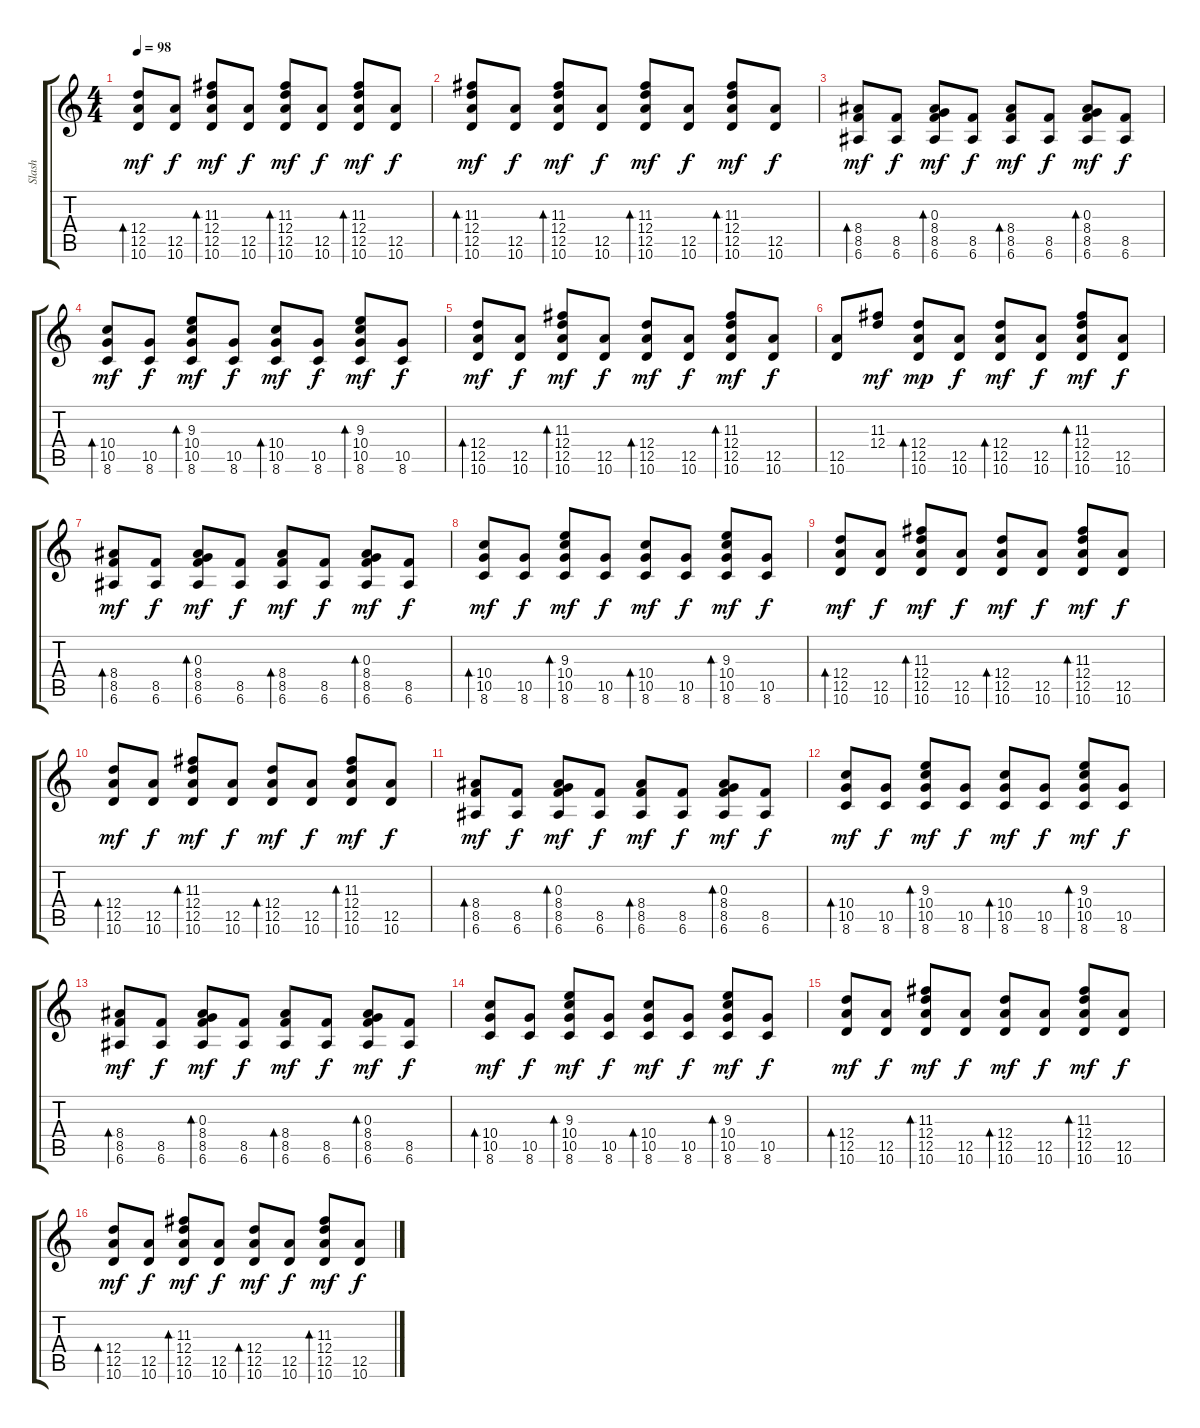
\track ("Slash" "Slash") {instrument acousticguitarsteel}
\staff {score tabs}
\tuning (E4 B3 G3 D3 A2 E2) {hide}
\ts (4 4)
\tempo 98
\clef g2
\ks c
(12.4 12.5 10.6).8{bd 60 dy mf instrument acousticguitarsteel} (12.5 10.6).8{dy f} (11.3 12.4 12.5 10.6).8{bd 60 dy mf} (12.5 10.6).8{dy f} (11.3 12.4 12.5 10.6).8{bd 60 dy mf} (12.5 10.6).8{dy f} (11.3 12.4 12.5 10.6).8{bd 60 dy mf} (12.5 10.6).8{dy f} |
(11.3 12.4 12.5 10.6).8{bd 60 dy mf} (12.5 10.6).8{dy f} (11.3 12.4 12.5 10.6).8{bd 60 dy mf} (12.5 10.6).8{dy f} (11.3 12.4 12.5 10.6).8{bd 60 dy mf} (12.5 10.6).8{dy f} (11.3 12.4 12.5 10.6).8{bd 60 dy mf} (12.5 10.6).8{dy f} |
(8.4 8.5 6.6).8{bd 60 dy mf} (8.5 6.6).8{dy f} (0.3 8.4 8.5 6.6).8{bd 60 dy mf} (8.5 6.6).8{dy f} (8.4 8.5 6.6).8{bd 60 dy mf} (8.5 6.6).8{dy f} (0.3 8.4 8.5 6.6).8{bd 60 dy mf} (8.5 6.6).8{dy f} |
(10.4 10.5 8.6).8{bd 60 dy mf} (10.5 8.6).8{dy f} (9.3 10.4 10.5 8.6).8{bd 60 dy mf} (10.5 8.6).8{dy f} (10.4 10.5 8.6).8{bd 60 dy mf} (10.5 8.6).8{dy f} (9.3 10.4 10.5 8.6).8{bd 60 dy mf} (10.5 8.6).8{dy f} |
(12.4 12.5 10.6).8{bd 60 dy mf} (12.5 10.6).8{dy f} (11.3 12.4 12.5 10.6).8{bd 60 dy mf} (12.5 10.6).8{dy f} (12.4 12.5 10.6).8{bd 60 dy mf} (12.5 10.6).8{dy f} (11.3 12.4 12.5 10.6).8{bd 60 dy mf} (12.5 10.6).8{dy f} |
(12.5 10.6).8 (11.3 12.4).8{dy mf} (12.4 12.5 10.6).8{bd 60 dy mp} (12.5 10.6).8{dy f} (12.4 12.5 10.6).8{bd 60 dy mf} (12.5 10.6).8{dy f} (11.3 12.4 12.5 10.6).8{bd 60 dy mf} (12.5 10.6).8{dy f} |
(8.4 8.5 6.6).8{bd 60 dy mf} (8.5 6.6).8{dy f} (0.3 8.4 8.5 6.6).8{bd 60 dy mf} (8.5 6.6).8{dy f} (8.4 8.5 6.6).8{bd 60 dy mf} (8.5 6.6).8{dy f} (0.3 8.4 8.5 6.6).8{bd 60 dy mf} (8.5 6.6).8{dy f} |
(10.4 10.5 8.6).8{bd 60 dy mf} (10.5 8.6).8{dy f} (9.3 10.4 10.5 8.6).8{bd 60 dy mf} (10.5 8.6).8{dy f} (10.4 10.5 8.6).8{bd 60 dy mf} (10.5 8.6).8{dy f} (9.3 10.4 10.5 8.6).8{bd 60 dy mf} (10.5 8.6).8{dy f} |
(12.4 12.5 10.6).8{bd 60 dy mf} (12.5 10.6).8{dy f} (11.3 12.4 12.5 10.6).8{bd 60 dy mf} (12.5 10.6).8{dy f} (12.4 12.5 10.6).8{bd 60 dy mf} (12.5 10.6).8{dy f} (11.3 12.4 12.5 10.6).8{bd 60 dy mf} (12.5 10.6).8{dy f} |
(12.4 12.5 10.6).8{bd 60 dy mf} (12.5 10.6).8{dy f} (11.3 12.4 12.5 10.6).8{bd 60 dy mf} (12.5 10.6).8{dy f} (12.4 12.5 10.6).8{bd 60 dy mf} (12.5 10.6).8{dy f} (11.3 12.4 12.5 10.6).8{bd 60 dy mf} (12.5 10.6).8{dy f} |
(8.4 8.5 6.6).8{bd 60 dy mf} (8.5 6.6).8{dy f} (0.3 8.4 8.5 6.6).8{bd 60 dy mf} (8.5 6.6).8{dy f} (8.4 8.5 6.6).8{bd 60 dy mf} (8.5 6.6).8{dy f} (0.3 8.4 8.5 6.6).8{bd 60 dy mf} (8.5 6.6).8{dy f} |
(10.4 10.5 8.6).8{bd 60 dy mf} (10.5 8.6).8{dy f} (9.3 10.4 10.5 8.6).8{bd 60 dy mf} (10.5 8.6).8{dy f} (10.4 10.5 8.6).8{bd 60 dy mf} (10.5 8.6).8{dy f} (9.3 10.4 10.5 8.6).8{bd 60 dy mf} (10.5 8.6).8{dy f} |
(8.4 8.5 6.6).8{bd 60 dy mf} (8.5 6.6).8{dy f} (0.3 8.4 8.5 6.6).8{bd 60 dy mf} (8.5 6.6).8{dy f} (8.4 8.5 6.6).8{bd 60 dy mf} (8.5 6.6).8{dy f} (0.3 8.4 8.5 6.6).8{bd 60 dy mf} (8.5 6.6).8{dy f} |
(10.4 10.5 8.6).8{bd 60 dy mf} (10.5 8.6).8{dy f} (9.3 10.4 10.5 8.6).8{bd 60 dy mf} (10.5 8.6).8{dy f} (10.4 10.5 8.6).8{bd 60 dy mf} (10.5 8.6).8{dy f} (9.3 10.4 10.5 8.6).8{bd 60 dy mf} (10.5 8.6).8{dy f} |
(12.4 12.5 10.6).8{bd 60 dy mf} (12.5 10.6).8{dy f} (11.3 12.4 12.5 10.6).8{bd 60 dy mf} (12.5 10.6).8{dy f} (12.4 12.5 10.6).8{bd 60 dy mf} (12.5 10.6).8{dy f} (11.3 12.4 12.5 10.6).8{bd 60 dy mf} (12.5 10.6).8{dy f} |
(12.4 12.5 10.6).8{bd 60 dy mf} (12.5 10.6).8{dy f} (11.3 12.4 12.5 10.6).8{bd 60 dy mf} (12.5 10.6).8{dy f} (12.4 12.5 10.6).8{bd 60 dy mf} (12.5 10.6).8{dy f} (11.3 12.4 12.5 10.6).8{bd 60 dy mf} (12.5 10.6).8{dy f}
